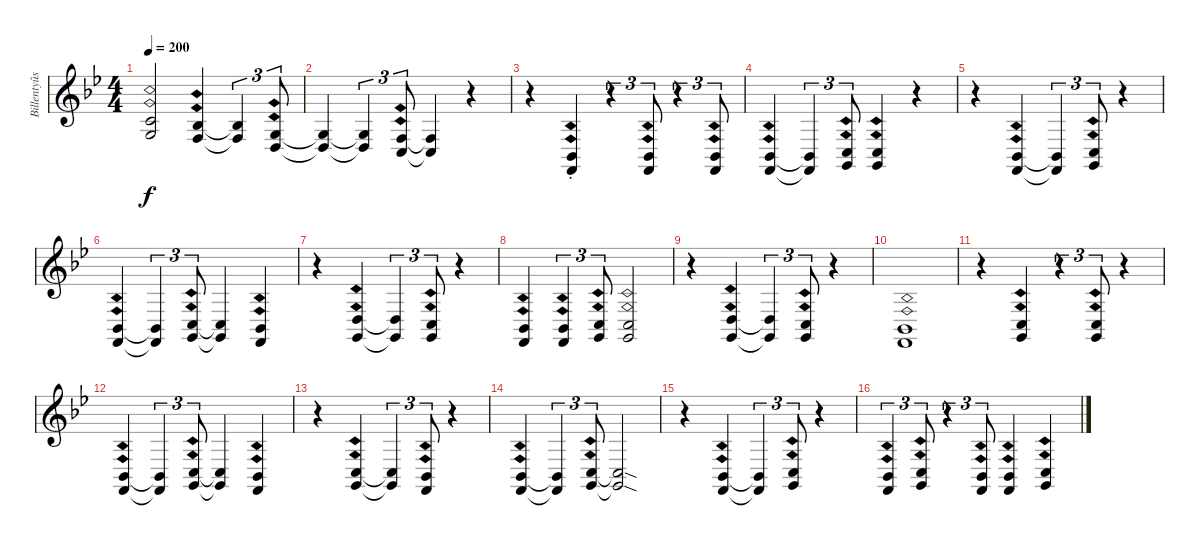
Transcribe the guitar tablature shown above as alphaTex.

\track ("Billentyûs (Jon Lord)" "Billentyûs") {instrument percussiveorgan}
\staff {score}
\tuning (E4 B3 G3 D3 A2 E2 B1) {hide}
\ts (4 4)
\tempo 200
\clef g2
\ks bb
(1.2{ph 12} 0.3{ph 12}).2{dy f} (3.3{ph 12} 3.4{ph 12}).4 (3.3{t} 3.4{t}).4{tu (3 2)} (0.3{ph 12} 0.4{ph 12}).8{tu (3 2)} |
(0.3{t} 0.4{t}).4 (0.3{t} 0.4{t}).4{tu (3 2)} (3.4{ph 12} 3.5{ph 12}).8{tu (3 2)} (3.4{t} 3.5{t}).4 r.4 |
r.4 (1.5{ph 12 st} 1.6{ph 12 st}).4 r.4{tu (3 2)} (1.5{ph 12} 1.6{ph 12}).8{tu (3 2)} r.4{tu (3 2)} (1.5{ph 12} 1.6{ph 12}).8{tu (3 2)} |
(1.5{ph 12} 1.6{ph 12}).4 (1.5{t} 1.6{t}).4{tu (3 2)} (3.5{ph 12} 3.6{ph 12}).8{tu (3 2)} (3.5{ph 12} 3.6{ph 12}).4 r.4 |
r.4 (1.5{ph 12} 1.6{ph 12}).4 (1.5{t} 1.6{t}).4{tu (3 2)} (3.5{ph 12} 3.6{ph 12}).8{tu (3 2)} r.4 |
(1.5{ph 12} 1.6{ph 12}).4 (1.5{t} 1.6{t}).4{tu (3 2)} (3.5{ph 12} 3.6{ph 12}).8{tu (3 2)} (3.5{t} 3.6{t}).4 (1.5{ph 12} 1.6{ph 12}).4 |
r.4 (5.5{ph 12} 3.6{ph 12}).4 (5.5{t} 3.6{t}).4{tu (3 2)} (3.5{ph 12} 3.6{ph 12}).8{tu (3 2)} r.4 |
(1.5{ph 12} 1.6{ph 12}).4 (1.5{ph 12} 1.6{ph 12}).4{tu (3 2)} (3.5{ph 12} 3.6{ph 12}).8{tu (3 2)} (3.5{ph 12} 3.6{ph 12}).2 |
r.4 (5.5{ph 12} 3.6{ph 12}).4 (5.5{t} 3.6{t}).4{tu (3 2)} (3.5{ph 12} 3.6{ph 12}).8{tu (3 2)} r.4 |
(1.5{ph 12} 1.6{ph 12}).1 |
r.4 (3.5{ph 12} 3.6{ph 12}).4 r.4{tu (3 2)} (3.5{ph 12} 3.6{ph 12}).8{tu (3 2)} r.4 |
(1.5{ph 12} 1.6{ph 12}).4 (1.5{t} 1.6{t}).4{tu (3 2)} (3.5{ph 12} 3.6{ph 12}).8{tu (3 2)} (3.5{t} 3.6{t}).4 (1.5{ph 12} 1.6{ph 12}).4 |
r.4 (3.5{ph 12} 3.6{ph 12}).4 (3.5{t} 3.6{t}).4{tu (3 2)} (1.5{ph 12} 1.6{ph 12}).8{tu (3 2)} r.4 |
(1.5{ph 12} 1.6{ph 12}).4 (1.5{t} 1.6{t}).4{tu (3 2)} (3.5{ph 12} 3.6{ph 12}).8{tu (3 2)} (3.5{sod t} 3.6{sod t}).2 |
r.4 (1.5{ph 12} 1.6{ph 12}).4 (1.5{t} 1.6{t}).4{tu (3 2)} (3.5{ph 12} 3.6{ph 12}).8{tu (3 2)} r.4 |
(1.5{ph 12} 1.6{ph 12}).4{tu (3 2)} (3.5{ph 12} 3.6{ph 12}).8{tu (3 2)} r.4{tu (3 2)} (1.5{ph 12} 1.6{ph 12}).8{tu (3 2)} (1.5{ph 12} 1.6{ph 12}).4 (3.5{ph 12} 3.6{ph 12}).4
